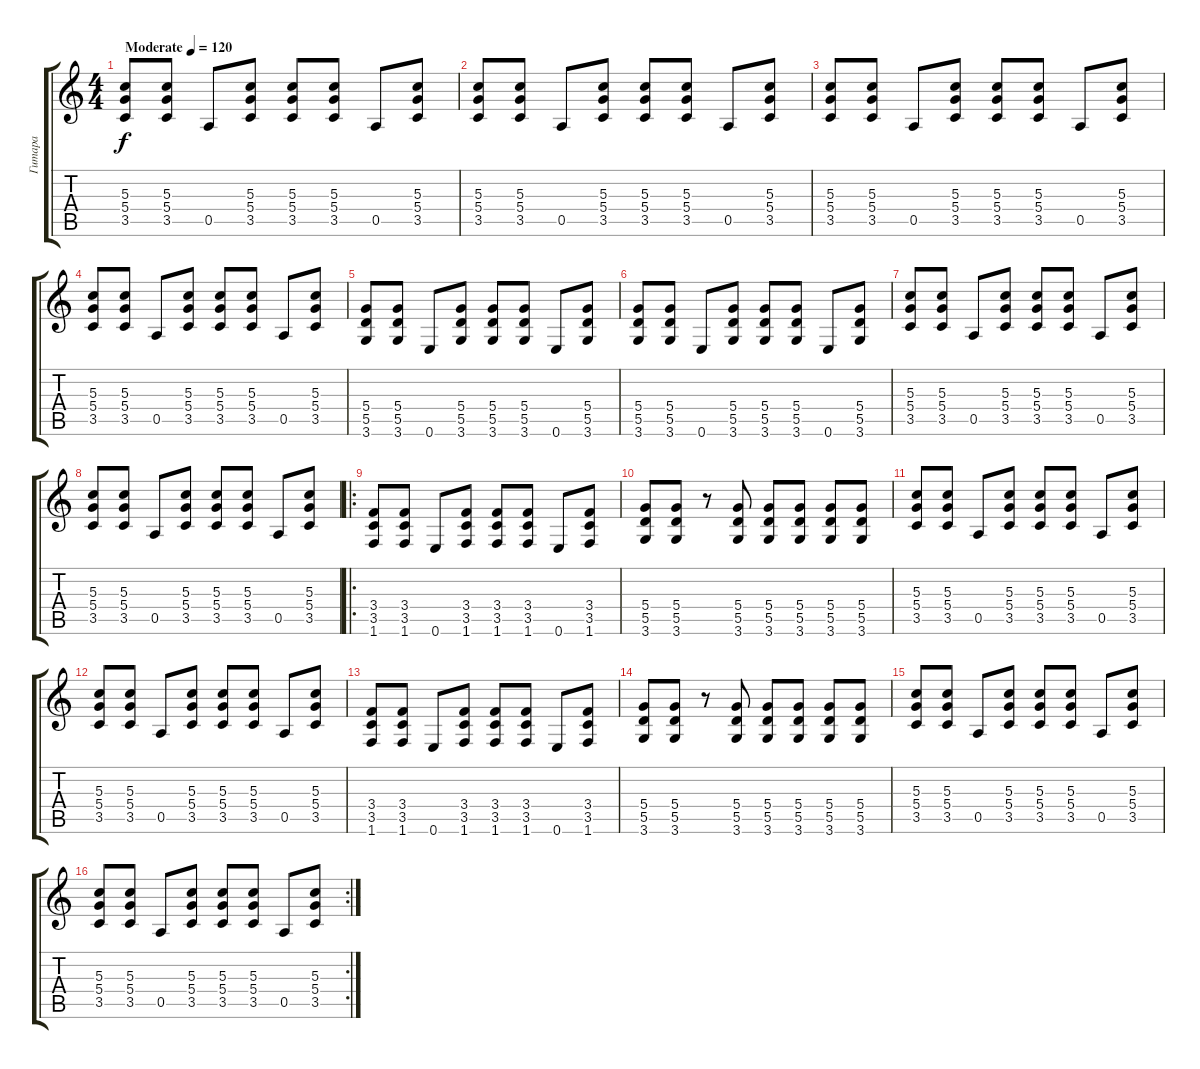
\track ("Гитара" "Гитара") {instrument overdrivenguitar}
\staff {score tabs}
\tuning (E4 B3 G3 D3 A2 E2) {hide}
\ts (4 4)
\tempo (120 "Moderate")
\clef g2
\ks c
(5.3 5.4 3.5).8{dy f instrument overdrivenguitar} (5.3 5.4 3.5).8 0.5.8 (5.3 5.4 3.5).8 (5.3 5.4 3.5).8 (5.3 5.4 3.5).8 0.5.8 (5.3 5.4 3.5).8 |
(5.3 5.4 3.5).8 (5.3 5.4 3.5).8 0.5.8 (5.3 5.4 3.5).8 (5.3 5.4 3.5).8 (5.3 5.4 3.5).8 0.5.8 (5.3 5.4 3.5).8 |
(5.3 5.4 3.5).8 (5.3 5.4 3.5).8 0.5.8 (5.3 5.4 3.5).8 (5.3 5.4 3.5).8 (5.3 5.4 3.5).8 0.5.8 (5.3 5.4 3.5).8 |
(5.3 5.4 3.5).8 (5.3 5.4 3.5).8 0.5.8 (5.3 5.4 3.5).8 (5.3 5.4 3.5).8 (5.3 5.4 3.5).8 0.5.8 (5.3 5.4 3.5).8 |
(5.4 5.5 3.6).8 (5.4 5.5 3.6).8 0.6.8 (5.4 5.5 3.6).8 (5.4 5.5 3.6).8 (5.4 5.5 3.6).8 0.6.8 (5.4 5.5 3.6).8 |
(5.4 5.5 3.6).8 (5.4 5.5 3.6).8 0.6.8 (5.4 5.5 3.6).8 (5.4 5.5 3.6).8 (5.4 5.5 3.6).8 0.6.8 (5.4 5.5 3.6).8 |
(5.3 5.4 3.5).8 (5.3 5.4 3.5).8 0.5.8 (5.3 5.4 3.5).8 (5.3 5.4 3.5).8 (5.3 5.4 3.5).8 0.5.8 (5.3 5.4 3.5).8 |
(5.3 5.4 3.5).8 (5.3 5.4 3.5).8 0.5.8 (5.3 5.4 3.5).8 (5.3 5.4 3.5).8 (5.3 5.4 3.5).8 0.5.8 (5.3 5.4 3.5).8 |
\ro
(3.4 3.5 1.6).8 (3.4 3.5 1.6).8 0.6.8 (3.4 3.5 1.6).8 (3.4 3.5 1.6).8 (3.4 3.5 1.6).8 0.6.8 (3.4 3.5 1.6).8 |
(5.4 5.5 3.6).8 (5.4 5.5 3.6).8 r.8 (5.4 5.5 3.6).8 (5.4 5.5 3.6).8 (5.4 5.5 3.6).8 (5.4 5.5 3.6).8 (5.4 5.5 3.6).8 |
(5.3 5.4 3.5).8 (5.3 5.4 3.5).8 0.5.8 (5.3 5.4 3.5).8 (5.3 5.4 3.5).8 (5.3 5.4 3.5).8 0.5.8 (5.3 5.4 3.5).8 |
(5.3 5.4 3.5).8 (5.3 5.4 3.5).8 0.5.8 (5.3 5.4 3.5).8 (5.3 5.4 3.5).8 (5.3 5.4 3.5).8 0.5.8 (5.3 5.4 3.5).8 |
(3.4 3.5 1.6).8 (3.4 3.5 1.6).8 0.6.8 (3.4 3.5 1.6).8 (3.4 3.5 1.6).8 (3.4 3.5 1.6).8 0.6.8 (3.4 3.5 1.6).8 |
(5.4 5.5 3.6).8 (5.4 5.5 3.6).8 r.8 (5.4 5.5 3.6).8 (5.4 5.5 3.6).8 (5.4 5.5 3.6).8 (5.4 5.5 3.6).8 (5.4 5.5 3.6).8 |
(5.3 5.4 3.5).8 (5.3 5.4 3.5).8 0.5.8 (5.3 5.4 3.5).8 (5.3 5.4 3.5).8 (5.3 5.4 3.5).8 0.5.8 (5.3 5.4 3.5).8 |
\rc 2
(5.3 5.4 3.5).8 (5.3 5.4 3.5).8 0.5.8 (5.3 5.4 3.5).8 (5.3 5.4 3.5).8 (5.3 5.4 3.5).8 0.5.8 (5.3 5.4 3.5).8
